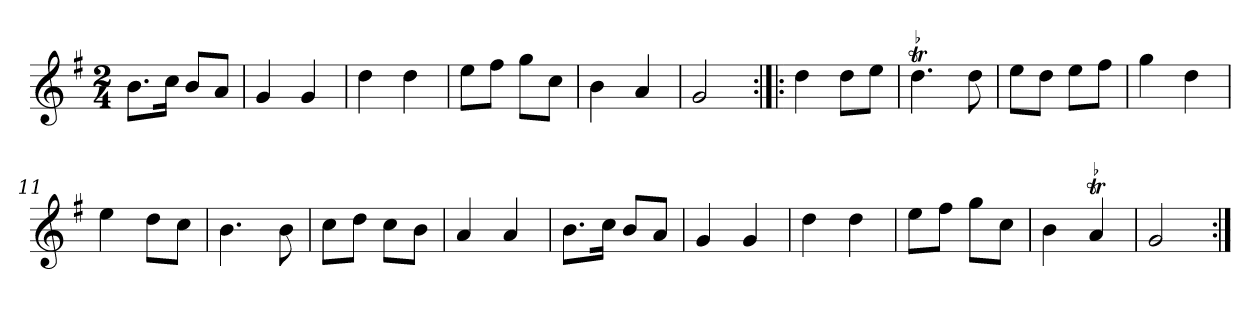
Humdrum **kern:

**kern
*part1
*staff1
*clefG2
*k[f#]
*G:
*M2/4
*MM120
=1
8.b\L
16cc\Jk
8b/L
8a/J
=2
4g
4g
=3
4dd
4dd
=4
8ee\L
8ff#\J
8gg\L
8cc\J
=5
4b
4a
=6
2g
=7:|!|:
4dd
8dd\L
8ee\J
=8
!LO:TR:acc=-
4.ddt
8dd
=9
8ee\L
8dd\J
8ee\L
8ff#\J
=10
4gg
4dd
=11
4ee
8dd\L
8cc\J
=12
4.b
8b
=13
8cc\L
8dd\J
8cc\L
8b\J
=14
4a
4a
=15
8.b\L
16cc\Jk
8b/L
8a/J
=16
4g
4g
=17
4dd
4dd
=18
8ee\L
8ff#\J
8gg\L
8cc\J
=19
4b
!LO:TR:acc=-
4at
=20
2g
=:|!
*-
